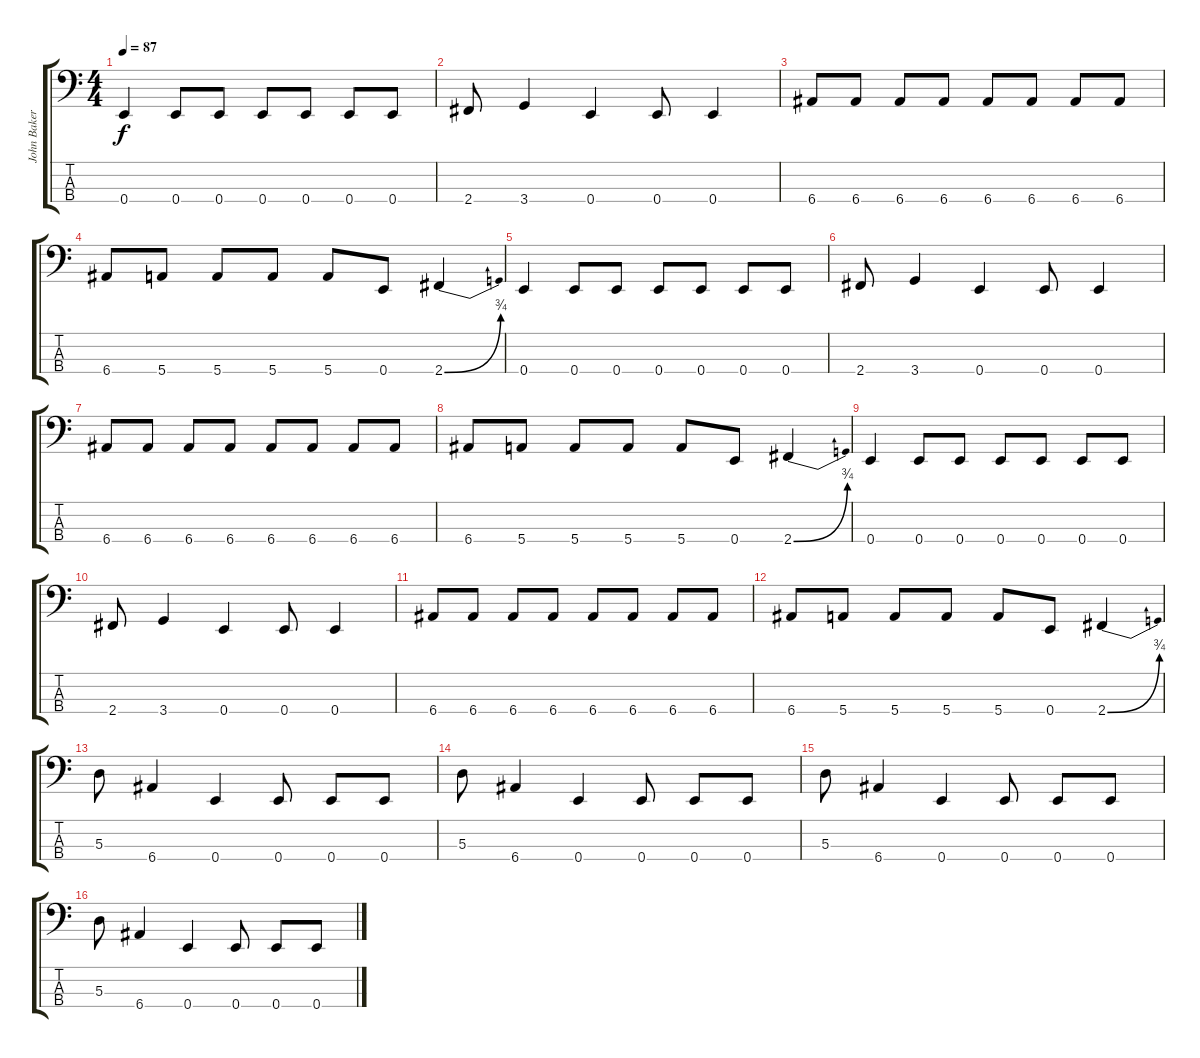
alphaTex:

\track ("John Baker Saunders" "John Baker") {instrument electricbassfinger}
\staff {score tabs}
\tuning (G2 D2 A1 E1) {hide}
\ts (4 4)
\tempo 87
\clef f4
\ks c
0.4.4{dy f} 0.4.8 0.4.8 0.4.8 0.4.8 0.4.8 0.4.8 |
2.4.8 3.4.4 0.4.4 0.4.8 0.4.4 |
6.4.8 6.4.8 6.4.8 6.4.8 6.4.8 6.4.8 6.4.8 6.4.8 |
6.4.8 5.4.8 5.4.8 5.4.8 5.4.8 0.4.8 2.4{be (bend 0 0 60 3)}.4 |
0.4.4 0.4.8 0.4.8 0.4.8 0.4.8 0.4.8 0.4.8 |
2.4.8 3.4.4 0.4.4 0.4.8 0.4.4 |
6.4.8 6.4.8 6.4.8 6.4.8 6.4.8 6.4.8 6.4.8 6.4.8 |
6.4.8 5.4.8 5.4.8 5.4.8 5.4.8 0.4.8 2.4{be (bend 0 0 60 3)}.4 |
0.4.4 0.4.8 0.4.8 0.4.8 0.4.8 0.4.8 0.4.8 |
2.4.8 3.4.4 0.4.4 0.4.8 0.4.4 |
6.4.8 6.4.8 6.4.8 6.4.8 6.4.8 6.4.8 6.4.8 6.4.8 |
6.4.8 5.4.8 5.4.8 5.4.8 5.4.8 0.4.8 2.4{be (bend 0 0 60 3)}.4 |
5.3.8 6.4.4 0.4.4 0.4.8 0.4.8 0.4.8 |
5.3.8 6.4.4 0.4.4 0.4.8 0.4.8 0.4.8 |
5.3.8 6.4.4 0.4.4 0.4.8 0.4.8 0.4.8 |
5.3.8 6.4.4 0.4.4 0.4.8 0.4.8 0.4.8
